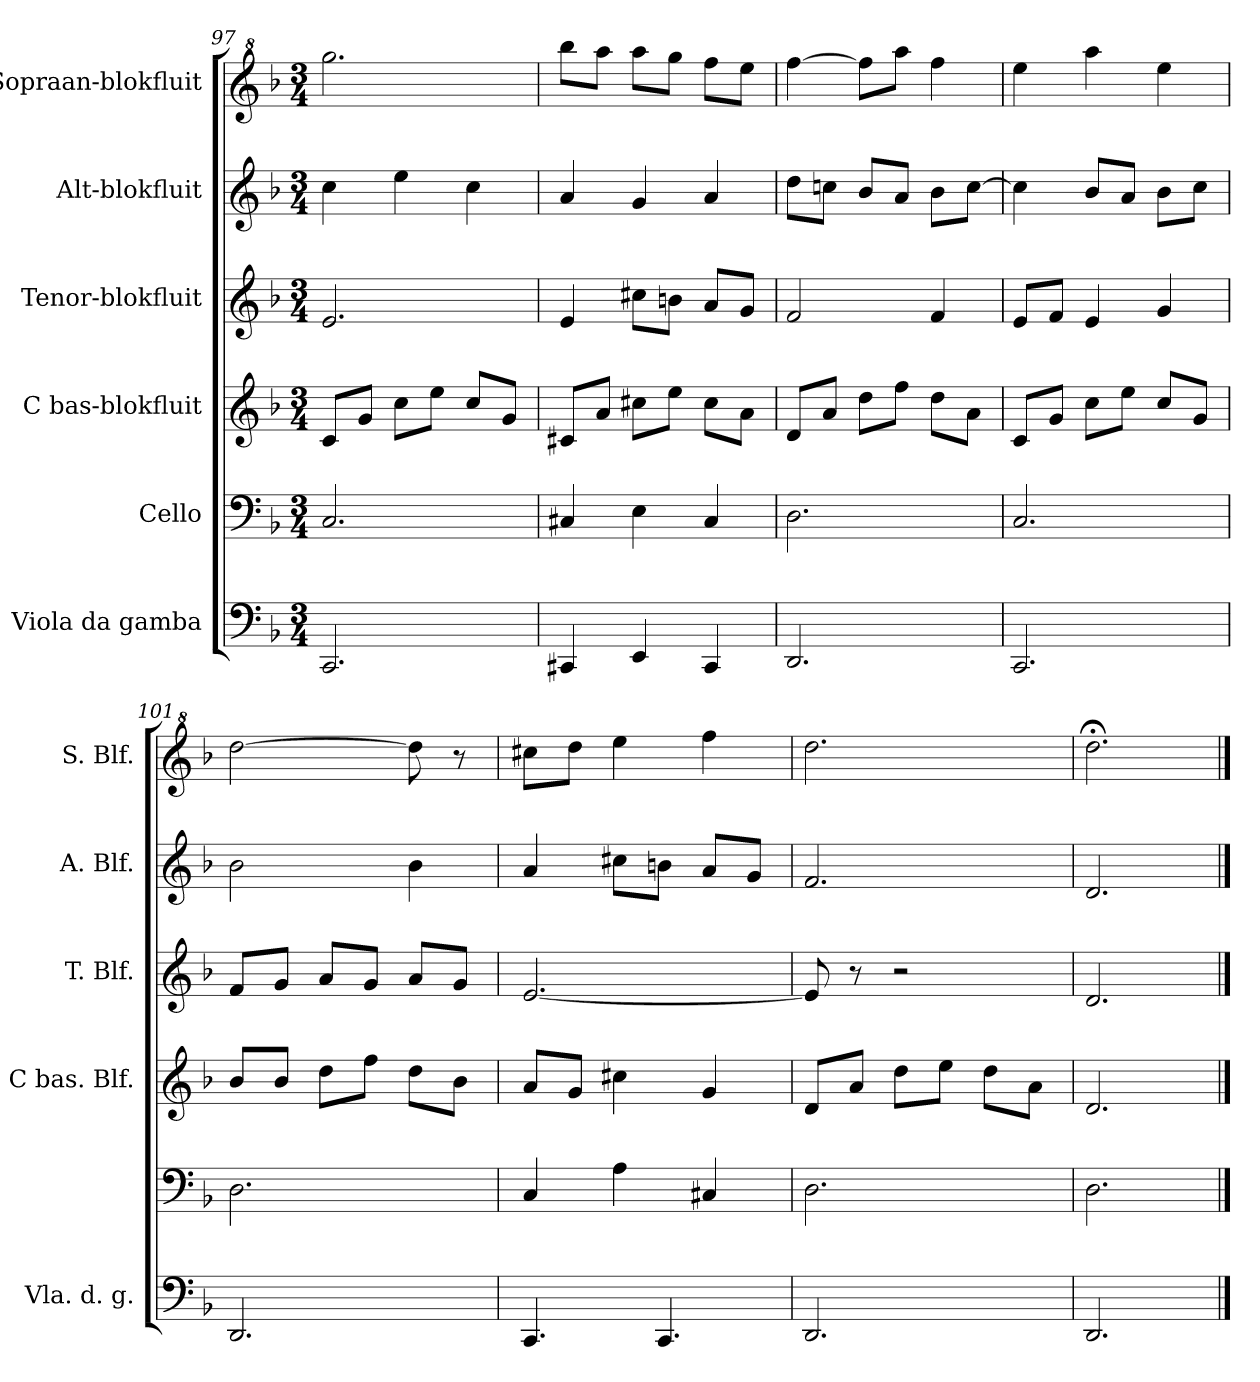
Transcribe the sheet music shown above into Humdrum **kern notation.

**kern	**kern	**kern	**kern	**kern	**kern
*part6	*part5	*part4	*part3	*part2	*part1
*staff6	*staff5	*staff4	*staff3	*staff2	*staff1
*I"Viola da gamba	*I"Cello	*I"C bas-blokfluit	*I"Tenor-blokfluit	*I"Alt-blokfluit	*I"Sopraan-blokfluit
*I'Vla. d. g.	*	*I'C bas. Blf.	*I'T. Blf.	*I'A. Blf.	*I'S. Blf.
*clefF4	*clefF4	*clefG2	*clefG2	*clefG2	*clefG^2
*k[b-]	*k[b-]	*k[b-]	*k[b-]	*k[b-]	*k[b-]
*M3/4	*M3/4	*M3/4	*M3/4	*M3/4	*M3/4
=97	=97	=97	=97	=97	=97
2.CC/	2.C/	8c/L	2.e/	4cc\	2.ggg\
.	.	8g/J	.	.	.
.	.	8cc\L	.	4ee\	.
.	.	8ee\J	.	.	.
.	.	8cc/L	.	4cc\	.
.	.	8g/J	.	.	.
=98	=98	=98	=98	=98	=98
4CC#X/	4C#X/	8c#X/L	4e/	4a/	8bbb-\L
.	.	8a/J	.	.	8aaa\J
4EE/	4E\	8cc#X\L	8cc#X\L	4g/	8aaa\L
.	.	8ee\J	8bn\J	.	8ggg\J
4CC#/	4C#/	8cc#\L	8a/L	4a/	8fff\L
.	.	8a\J	8g/J	.	8eee\J
!!LO:PB:g=z
=99	=99	=99	=99	=99	=99
2.DD/	2.D\	8d/L	2f/	8dd\L	[4fff\
.	.	8a/J	.	8ccn\J	.
.	.	8dd\L	.	8b-/L	8fff\L]
.	.	8ff\J	.	8a/J	8aaa\J
.	.	8dd\L	4f/	8b-\L	4fff\
.	.	8a\J	.	[8cc\J	.
=100	=100	=100	=100	=100	=100
2.CC/	2.C/	8c/L	8e/L	4cc\]	4eee\
.	.	8g/J	8f/J	.	.
.	.	8cc\L	4e/	8b-/L	4aaa\
.	.	8ee\J	.	8a/J	.
.	.	8cc/L	4g/	8b-\L	4eee\
.	.	8g/J	.	8cc\J	.
=101	=101	=101	=101	=101	=101
2.DD/	2.D\	8b-/L	8f/L	2b-\	[2ddd\
.	.	8b-/J	8g/J	.	.
.	.	8dd\L	8a/L	.	.
.	.	8ff\J	8g/J	.	.
.	.	8dd\L	8a/L	4b-\	8ddd\]
.	.	8b-\J	8g/J	.	8r
=102	=102	=102	=102	=102	=102
4.CC/	4C/	8a/L	[2.e/	4a/	8ccc#X\L
.	.	8g/J	.	.	8ddd\J
.	4A\	4cc#X\	.	8cc#X\L	4eee\
4.CC/	.	.	.	8bn\J	.
.	4C#X/	4g/	.	8a/L	4fff\
.	.	.	.	8g/J	.
=103	=103	=103	=103	=103	=103
2.DD/	2.D\	8d/L	8e/]	2.f/	2.ddd\
.	.	8a/J	8r	.	.
.	.	8dd\L	2r	.	.
.	.	8ee\J	.	.	.
.	.	8dd\L	.	.	.
.	.	8a\J	.	.	.
=104	=104	=104	=104	=104	=104
2.DD/	2.D\	2.d/	2.d/	2.d/	2.ddd;<\
==	==	==	==	==	==
*-	*-	*-	*-	*-	*-
